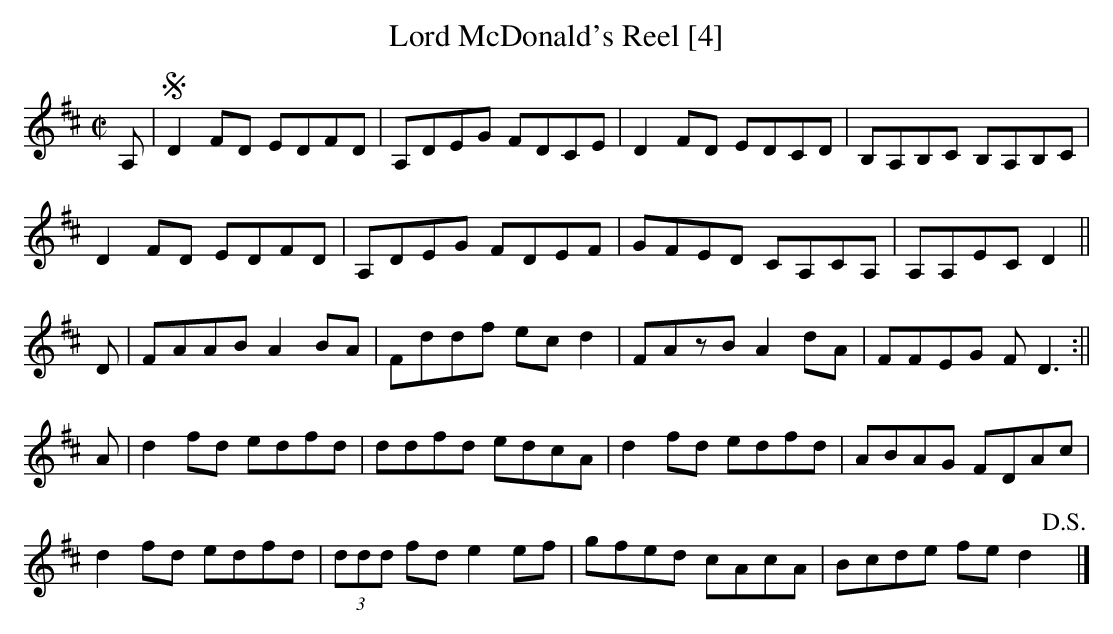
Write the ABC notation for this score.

X:1
T:Lord McDonald's Reel [4]
M:C|
L:1/8
K:D
A,|SD2FD EDFD|A,DEG FDCE|D2FD EDCD|B,A,B,C B,A,B,C|
D2FD EDFD|A,DEG FDEF|GFED CA,CA,|A,A,EC D2||
D|FAAB A2BA|Fddf ec d2|FAzB A2dA|FFEG FD3:||
A|d2fd edfd|ddfd edcA|d2fd edfd|ABAG FDAc|
d2fd edfd|(3ddd fd e2ef|gfed cAcA |Bcde fe d2!D.S.!y|]
